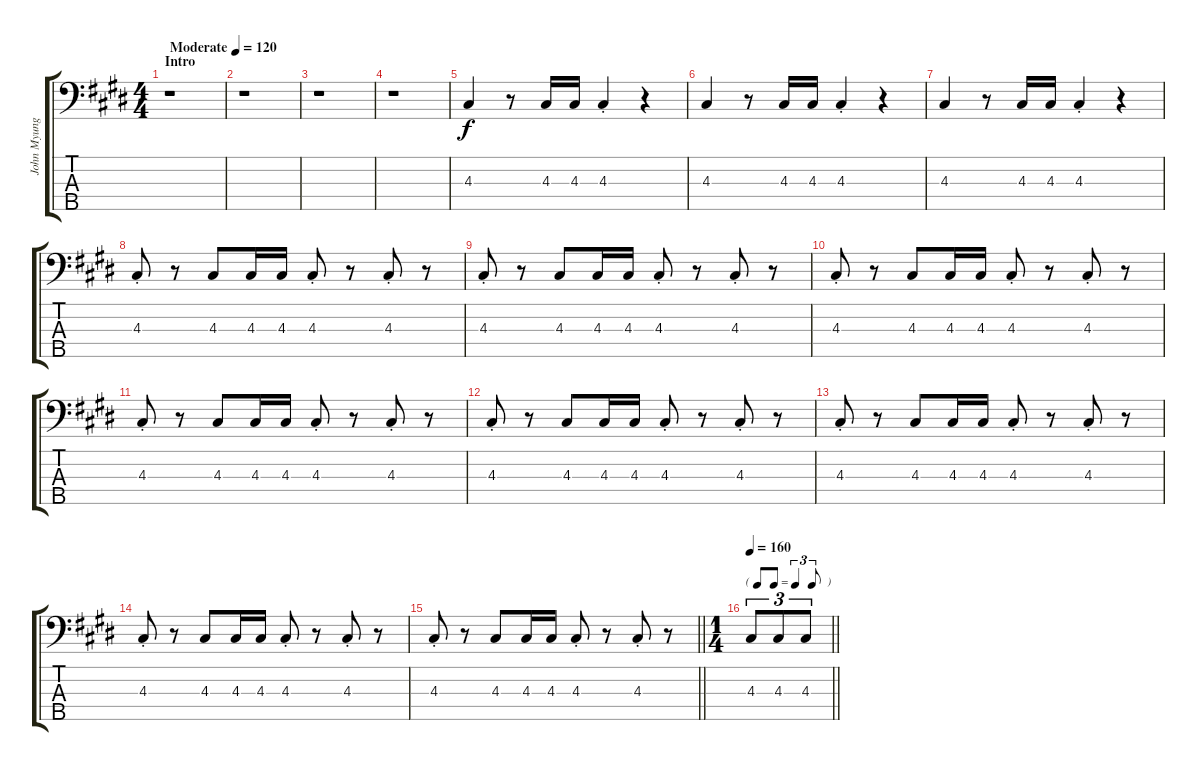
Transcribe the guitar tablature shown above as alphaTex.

\track ("John Myung" "John Myung") {instrument electricbassfinger}
\staff {score tabs}
\tuning (G2 D2 A1 E1 B0) {hide}
\ts (4 4)
\section ("" "Intro")
\tempo (120 "Moderate")
\clef f4
\ks e
r.1{dy f instrument electricbassfinger} |
r.1 |
r.1 |
r.1 |
4.3.4 r.8 4.3.16 4.3.16 4.3{st}.4 r.4 |
4.3.4 r.8 4.3.16 4.3.16 4.3{st}.4 r.4 |
4.3.4 r.8 4.3.16 4.3.16 4.3{st}.4 r.4 |
4.3{st}.8 r.8 4.3.8 4.3.16 4.3.16 4.3{st}.8 r.8 4.3{st}.8 r.8 |
4.3{st}.8 r.8 4.3.8 4.3.16 4.3.16 4.3{st}.8 r.8 4.3{st}.8 r.8 |
4.3{st}.8 r.8 4.3.8 4.3.16 4.3.16 4.3{st}.8 r.8 4.3{st}.8 r.8 |
4.3{st}.8 r.8 4.3.8 4.3.16 4.3.16 4.3{st}.8 r.8 4.3{st}.8 r.8 |
4.3{st}.8 r.8 4.3.8 4.3.16 4.3.16 4.3{st}.8 r.8 4.3{st}.8 r.8 |
4.3{st}.8 r.8 4.3.8 4.3.16 4.3.16 4.3{st}.8 r.8 4.3{st}.8 r.8 |
4.3{st}.8 r.8 4.3.8 4.3.16 4.3.16 4.3{st}.8 r.8 4.3{st}.8 r.8 |
\barLineRight lightlight
4.3{st}.8 r.8 4.3.8 4.3.16 4.3.16 4.3{st}.8 r.8 4.3{st}.8 r.8 |
\ts (1 4)
\tf triplet8th
\tempo 160
\barLineRight lightlight
4.3.8{tu (3 2)} 4.3.8{tu (3 2)} 4.3.8{tu (3 2)}
